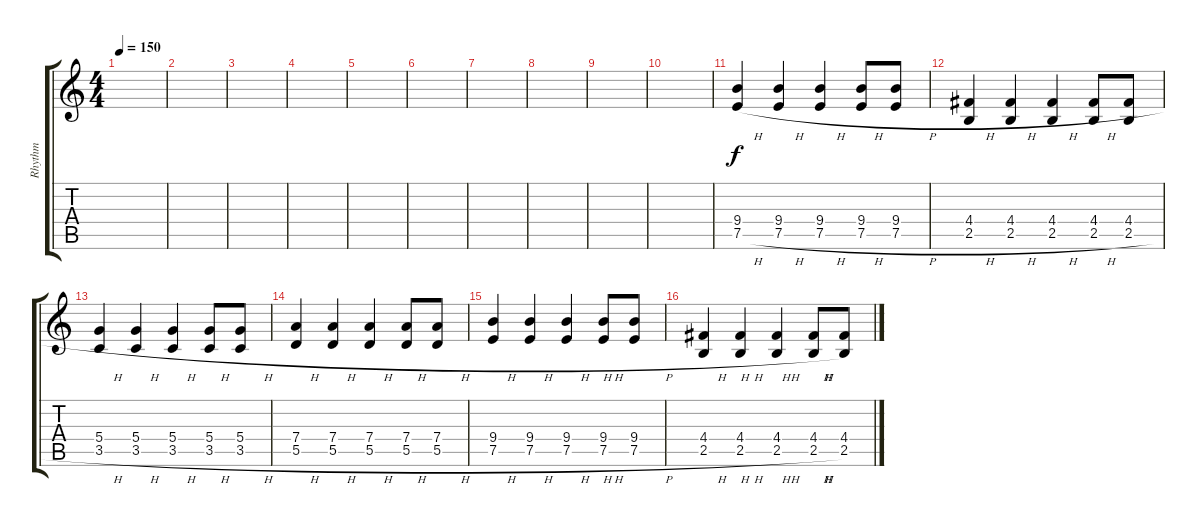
\track ("Rhythm" "Rhythm") {instrument electricguitarclean}
\staff {score tabs}
\tuning (E4 B3 G3 D3 A2 E2) {hide}
\ts (4 4)
\tempo 150
\clef g2
\ks c
|
|
|
|
|
|
|
|
|
|
(9.4 7.5{h}).4 (9.4 7.5{h}).4 (9.4 7.5{h}).4 (9.4 7.5{h}).8 (9.4 7.5{h}).8 |
(4.4 2.5{h}).4 (4.4 2.5{h}).4 (4.4 2.5{h}).4 (4.4 2.5{h}).8 (4.4 2.5{h}).8 |
(5.4 3.5{h}).4 (5.4 3.5{h}).4 (5.4 3.5{h}).4 (5.4 3.5{h}).8 (5.4 3.5{h}).8 |
(7.4 5.5{h}).4 (7.4 5.5{h}).4 (7.4 5.5{h}).4 (7.4 5.5{h}).8 (7.4 5.5{h}).8 |
(9.4 7.5{h}).4 (9.4 7.5{h}).4 (9.4 7.5{h}).4 (9.4 7.5{h}).8 (9.4 7.5{h}).8 |
(4.4 2.5{h}).4 (4.4 2.5{h}).4 (4.4 2.5{h}).4 (4.4 2.5{h}).8 (4.4 2.5{h}).8
